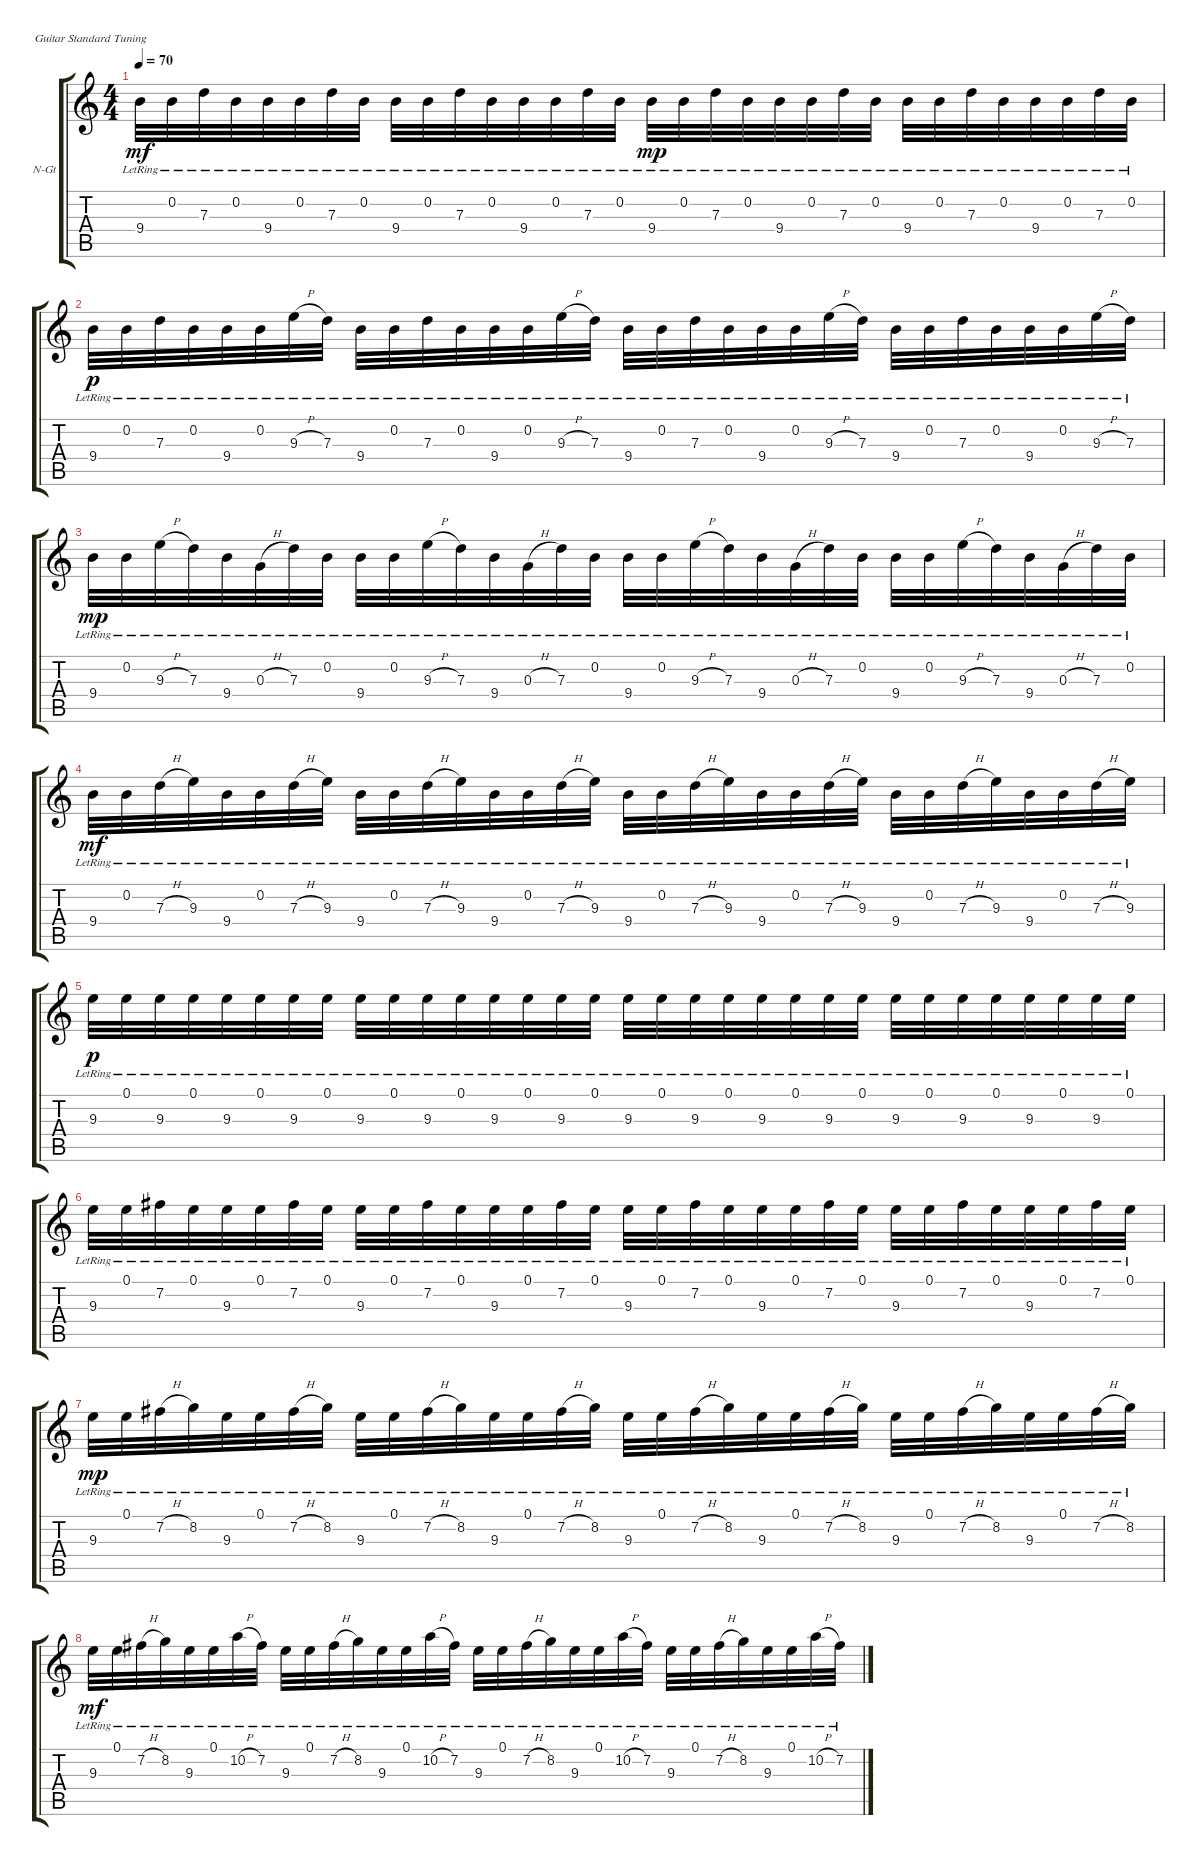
\bracketExtendMode groupsimilarinstruments
\firstSystemTrackNameOrientation horizontal
\otherSystemsTrackNameOrientation horizontal
\track ("Ãèòàðà" "N-Gt") {instrument acousticguitarnylon}
\staff {score tabs}
\tuning (E4 B3 G3 D3 A2 E2)
\ts (4 4)
\tempo 70
\clef g2
\ks c
9.4{lr}.32{dy mf} 0.2{lr}.32 7.3{lr}.32 0.2{lr}.32 9.4{lr}.32 0.2{lr}.32 7.3{lr}.32 0.2{lr}.32 9.4{lr}.32 0.2{lr}.32 7.3{lr}.32 0.2{lr}.32 9.4{lr}.32 0.2{lr}.32 7.3{lr}.32 0.2{lr}.32 9.4{lr}.32{dy mp} 0.2{lr}.32 7.3{lr}.32 0.2{lr}.32 9.4{lr}.32 0.2{lr}.32 7.3{lr}.32 0.2{lr}.32 9.4{lr}.32 0.2{lr}.32 7.3{lr}.32 0.2{lr}.32 9.4{lr}.32 0.2{lr}.32 7.3{lr}.32 0.2{lr}.32 |
9.4{lr}.32{dy p} 0.2{lr}.32 7.3{lr}.32 0.2{lr}.32 9.4{lr}.32 0.2{lr}.32 9.3{h lr}.32 7.3{lr}.32 9.4{lr}.32 0.2{lr}.32 7.3{lr}.32 0.2{lr}.32 9.4{lr}.32 0.2{lr}.32 9.3{h lr}.32 7.3{lr}.32 9.4{lr}.32 0.2{lr}.32 7.3{lr}.32 0.2{lr}.32 9.4{lr}.32 0.2{lr}.32 9.3{h lr}.32 7.3{lr}.32 9.4{lr}.32 0.2{lr}.32 7.3{lr}.32 0.2{lr}.32 9.4{lr}.32 0.2{lr}.32 9.3{h lr}.32 7.3{lr}.32 |
9.4{lr}.32{dy mp} 0.2{lr}.32 9.3{h lr}.32 7.3{lr}.32 9.4{lr}.32 0.3{h lr}.32 7.3{lr}.32 0.2{lr}.32 9.4{lr}.32 0.2{lr}.32 9.3{h lr}.32 7.3{lr}.32 9.4{lr}.32 0.3{h lr}.32 7.3{lr}.32 0.2{lr}.32 9.4{lr}.32 0.2{lr}.32 9.3{h lr}.32 7.3{lr}.32 9.4{lr}.32 0.3{h lr}.32 7.3{lr}.32 0.2{lr}.32 9.4{lr}.32 0.2{lr}.32 9.3{h lr}.32 7.3{lr}.32 9.4{lr}.32 0.3{h lr}.32 7.3{lr}.32 0.2{lr}.32 |
9.4{lr}.32{dy mf} 0.2{lr}.32 7.3{h lr}.32 9.3{lr}.32 9.4{lr}.32 0.2{lr}.32 7.3{h lr}.32 9.3{lr}.32 9.4{lr}.32 0.2{lr}.32 7.3{h lr}.32 9.3{lr}.32 9.4{lr}.32 0.2{lr}.32 7.3{h lr}.32 9.3{lr}.32 9.4{lr}.32 0.2{lr}.32 7.3{h lr}.32 9.3{lr}.32 9.4{lr}.32 0.2{lr}.32 7.3{h lr}.32 9.3{lr}.32 9.4{lr}.32 0.2{lr}.32 7.3{h lr}.32 9.3{lr}.32 9.4{lr}.32 0.2{lr}.32 7.3{h lr}.32 9.3{lr}.32 |
9.3{lr}.32{dy p} 0.1{lr}.32 9.3{lr}.32 0.1{lr}.32 9.3{lr}.32 0.1{lr}.32 9.3{lr}.32 0.1{lr}.32 9.3{lr}.32 0.1{lr}.32 9.3{lr}.32 0.1{lr}.32 9.3{lr}.32 0.1{lr}.32 9.3{lr}.32 0.1{lr}.32 9.3{lr}.32 0.1{lr}.32 9.3{lr}.32 0.1{lr}.32 9.3{lr}.32 0.1{lr}.32 9.3{lr}.32 0.1{lr}.32 9.3{lr}.32 0.1{lr}.32 9.3{lr}.32 0.1{lr}.32 9.3{lr}.32 0.1{lr}.32 9.3{lr}.32 0.1{lr}.32 |
9.3{lr}.32 0.1{lr}.32 7.2{lr}.32 0.1{lr}.32 9.3{lr}.32 0.1{lr}.32 7.2{lr}.32 0.1{lr}.32 9.3{lr}.32 0.1{lr}.32 7.2{lr}.32 0.1{lr}.32 9.3{lr}.32 0.1{lr}.32 7.2{lr}.32 0.1{lr}.32 9.3{lr}.32 0.1{lr}.32 7.2{lr}.32 0.1{lr}.32 9.3{lr}.32 0.1{lr}.32 7.2{lr}.32 0.1{lr}.32 9.3{lr}.32 0.1{lr}.32 7.2{lr}.32 0.1{lr}.32 9.3{lr}.32 0.1{lr}.32 7.2{lr}.32 0.1{lr}.32 |
9.3{lr}.32{dy mp} 0.1{lr}.32 7.2{h lr}.32 8.2{lr}.32 9.3{lr}.32 0.1{lr}.32 7.2{h lr}.32 8.2{lr}.32 9.3{lr}.32 0.1{lr}.32 7.2{h lr}.32 8.2{lr}.32 9.3{lr}.32 0.1{lr}.32 7.2{h lr}.32 8.2{lr}.32 9.3{lr}.32 0.1{lr}.32 7.2{h lr}.32 8.2{lr}.32 9.3{lr}.32 0.1{lr}.32 7.2{h lr}.32 8.2{lr}.32 9.3{lr}.32 0.1{lr}.32 7.2{h lr}.32 8.2{lr}.32 9.3{lr}.32 0.1{lr}.32 7.2{h lr}.32 8.2{lr}.32 |
9.3{lr}.32{dy mf} 0.1{lr}.32 7.2{h lr}.32 8.2{lr}.32 9.3{lr}.32 0.1{lr}.32 10.2{h lr}.32 7.2{lr}.32 9.3{lr}.32 0.1{lr}.32 7.2{h lr}.32 8.2{lr}.32 9.3{lr}.32 0.1{lr}.32 10.2{h lr}.32 7.2{lr}.32 9.3{lr}.32 0.1{lr}.32 7.2{h lr}.32 8.2{lr}.32 9.3{lr}.32 0.1{lr}.32 10.2{h lr}.32 7.2{lr}.32 9.3{lr}.32 0.1{lr}.32 7.2{h lr}.32 8.2{lr}.32 9.3{lr}.32 0.1{lr}.32 10.2{h lr}.32 7.2{lr}.32
